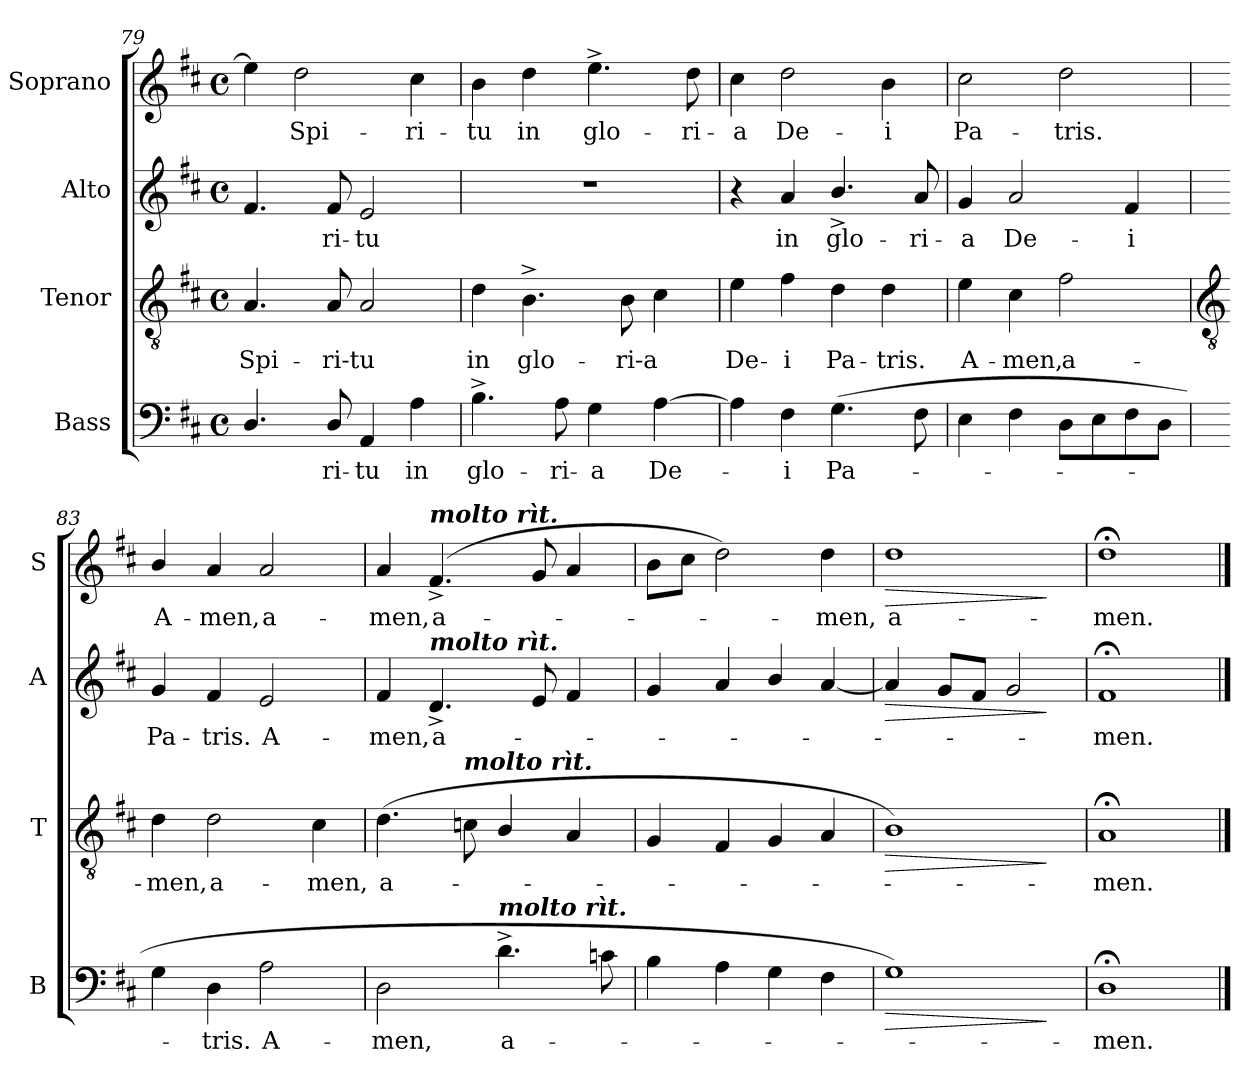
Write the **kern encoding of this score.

**kern	**text	**dynam	**kern	**text	**dynam	**kern	**text	**dynam	**kern	**text	**dynam
*part4	*part4	*part4	*part3	*part3	*part3	*part2	*part2	*part2	*part1	*part1	*part1
*staff4	*staff4	*staff4	*staff3	*staff3	*staff3	*staff2	*staff2	*staff2	*staff1	*staff1	*staff1
*I"Bass	*	*	*I"Tenor	*	*	*I"Alto	*	*	*I"Soprano	*	*
*I'B	*	*	*I'T	*	*	*I'A	*	*	*I'S	*	*
!!LO:LB:g=z
*clefF4	*	*	*clefGv2	*	*	*clefG2	*	*	*clefG2	*	*
*k[f#c#]	*	*	*k[f#c#]	*	*	*k[f#c#]	*	*	*k[f#c#]	*	*
*D:	*	*	*D:	*	*	*D:	*	*	*D:	*	*
*M4/4	*	*	*M4/4	*	*	*M4/4	*	*	*M4/4	*	*
*met(c)	*	*	*met(c)	*	*	*met(c)	*	*	*met(c)	*	*
=79	=79	=79	=79	=79	=79	=79	=79	=79	=79	=79	=79
!	!	!	!	!LO:LY:b	!	!	!	!	!	!	!
4.D/	.	.	4.A	Spi-	.	4.f#	.	.	4ee]	.	.
!	!	!	!	!	!	!	!	!	!	!LO:LY:b	!
.	.	.	.	.	.	.	.	.	2dd	Spi-	.
!	!LO:LY:b	!	!	!LO:LY:b	!	!	!LO:LY:b	!	!	!	!
8D/	ri-	.	8A	-ri-tu	.	8f#	ri-	.	.	.	.
!	!LO:LY:b	!	!	!	!	!	!LO:LY:b	!	!	!	!
4AA	-tu	.	2A	.	.	2e	-tu	.	.	.	.
!	!LO:LY:b	!	!	!	!	!	!	!	!	!LO:LY:b	!
4A	in	.	.	.	.	.	.	.	4cc#	-ri-	.
=80	=80	=80	=80	=80	=80	=80	=80	=80	=80	=80	=80
!	!LO:LY:b	!	!	!LO:LY:b	!	!	!	!	!	!LO:LY:b	!
4.B^	glo-	.	4d	in	.	1r	.	.	4b	-tu	.
!	!	!	!	!LO:LY:b	!	!	!	!	!	!LO:LY:b	!
.	.	.	4.B^	glo-	.	.	.	.	4dd	in	.
!	!LO:LY:b	!	!	!	!	!	!	!	!	!	!
8A	-ri-	.	.	.	.	.	.	.	.	.	.
!	!LO:LY:b	!	!	!	!	!	!	!	!	!LO:LY:b	!
4G	-a	.	.	.	.	.	.	.	4.ee^	glo-	.
!	!	!	!	!LO:LY:b	!	!	!	!	!	!	!
.	.	.	8B	-ri-a	.	.	.	.	.	.	.
!	!LO:LY:b	!	!	!	!	!	!	!	!	!	!
[4A	De-	.	4c#	.	.	.	.	.	.	.	.
!	!	!	!	!	!	!	!	!	!	!LO:LY:b	!
.	.	.	.	.	.	.	.	.	8dd	-ri-	.
=81	=81	=81	=81	=81	=81	=81	=81	=81	=81	=81	=81
!	!	!	!	!LO:LY:b	!	!	!	!	!	!LO:LY:b	!
4A]	.	.	4e	De-	.	4r	.	.	4cc#	-a	.
!	!LO:LY:b	!	!	!LO:LY:b	!	!	!LO:LY:b	!	!	!LO:LY:b	!
4F#	i	.	4f#	-i	.	4a	in	.	2dd	De-	.
!	!LO:LY:b	!	!	!LO:LY:b	!	!	!LO:LY:b	!	!	!	!
(>4.G	Pa-	.	4d	Pa-	.	4.b^/	glo-	.	.	.	.
!	!	!	!	!LO:LY:b	!	!	!	!	!	!LO:LY:b	!
.	.	.	4d	-tris.	.	.	.	.	4b	-i	.
!	!	!	!	!	!	!	!LO:LY:b	!	!	!	!
8F#	.	.	.	.	.	8a	-ri-	.	.	.	.
=82	=82	=82	=82	=82	=82	=82	=82	=82	=82	=82	=82
!	!	!	!	!LO:LY:b	!	!	!LO:LY:b	!	!	!LO:LY:b	!
4E	.	.	4e	A-	.	4g	-a	.	2cc#	Pa-	.
!	!	!	!	!LO:LY:b	!	!	!LO:LY:b	!	!	!	!
4F#	.	.	4c#	-men,	.	2a	De-	.	.	.	.
!	!	!	!	!LO:LY:b	!	!	!	!	!	!LO:LY:b	!
8DL	.	.	2f#	a-	.	.	.	.	2dd	-tris.	.
8E	.	.	.	.	.	.	.	.	.	.	.
!	!	!	!	!	!	!	!LO:LY:b	!	!	!	!
8F#	.	.	.	.	.	4f#	-i	.	.	.	.
8DJ	.	.	.	.	.	.	.	.	.	.	.
!!LO:LB:g=z
=83	=83	=83	=83	=83	=83	=83	=83	=83	=83	=83	=83
*	*	*	*clefGv2	*	*	*	*	*	*	*	*
!	!	!	!	!LO:LY:b	!	!	!LO:LY:b	!	!	!LO:LY:b	!
4G	.	.	4d	-men,	.	4g	Pa-	.	4b/	A-	.
!	!LO:LY:b	!	!	!LO:LY:b	!	!	!LO:LY:b	!	!	!LO:LY:b	!
4D	tris.	.	2d	a-	.	4f#	-tris.	.	4a	-men,	.
!	!LO:LY:b	!	!	!	!	!	!LO:LY:b	!	!	!LO:LY:b	!
2A	A-	.	.	.	.	2e	A-	.	2a	a-	.
!	!	!	!	!LO:LY:b	!	!	!	!	!	!	!
.	.	.	4c#	-men,	.	.	.	.	.	.	.
=84	=84	=84	=84	=84	=84	=84	=84	=84	=84	=84	=84
!	!LO:LY:b	!	!	!LO:LY:b	!	!	!LO:LY:b	!	!	!LO:LY:b	!
2D	-men,	.	(>4.d	a-	.	4f#	-men,	.	4a	-men,	.
!	!	!	!	!	!	!	!	!	!LO:TX:a:Bi:t=molto rìt.	!	!
!	!	!	!	!	!	!LO:TX:a:Bi:t=molto rìt.	!	!	!	!	!
!	!	!	!	!	!	!	!LO:LY:b	!	!	!LO:LY:b	!
.	.	.	.	.	.	4.d^	a-	.	(>4.f#^	a-	.
!	!	!	!LO:TX:a:Bi:t=molto rìt.	!	!	!	!	!	!	!	!
.	.	.	8cn	.	.	.	.	.	.	.	.
!LO:TX:a:Bi:t=molto rìt.	!	!	!	!	!	!	!	!	!	!	!
!	!LO:LY:b	!	!	!	!	!	!	!	!	!	!
4.d^	a-	.	4B/	.	.	.	.	.	.	.	.
.	.	.	.	.	.	8e	.	.	8g	.	.
.	.	.	4A	.	.	4f#	.	.	4a	.	.
8cn	.	.	.	.	.	.	.	.	.	.	.
=85	=85	=85	=85	=85	=85	=85	=85	=85	=85	=85	=85
4B	.	.	4G	.	.	4g	.	.	8bL	.	.
.	.	.	.	.	.	.	.	.	8cc#J	.	.
4A	.	.	4F#	.	.	4a	.	.	2dd)	.	.
4G	.	.	4G	.	.	4b/	.	.	.	.	.
!	!	!	!	!	!	!	!	!	!	!LO:LY:b	!
4F#	.	.	4A	.	.	[4a	.	.	4dd	men,	.
=86	=86	=86	=86	=86	=86	=86	=86	=86	=86	=86	=86
!	!	!LO:HP:b	!	!	!LO:HP:b	!	!	!LO:HP:b	!	!LO:LY:b	!LO:HP:b
1G)	.	>	1B)	.	>	4a]	.	>	1dd	a-	>
.	.	.	.	.	.	8gL	.	.	.	.	.
.	.	.	.	.	.	8f#J	.	.	.	.	.
.	.	.	.	.	.	2g	.	.	.	.	.
.	.	]	.	.	]	.	.	]	.	.	]
=87	=87	=87	=87	=87	=87	=87	=87	=87	=87	=87	=87
!	!LO:LY:b	!	!	!LO:LY:b	!	!	!LO:LY:b	!	!	!LO:LY:b	!
1D;<	men.	.	1A;<	men.	.	1f#;<	men.	.	1dd;<	-men.	.
==	==	==	==	==	==	==	==	==	==	==	==
*-	*-	*-	*-	*-	*-	*-	*-	*-	*-	*-	*-
